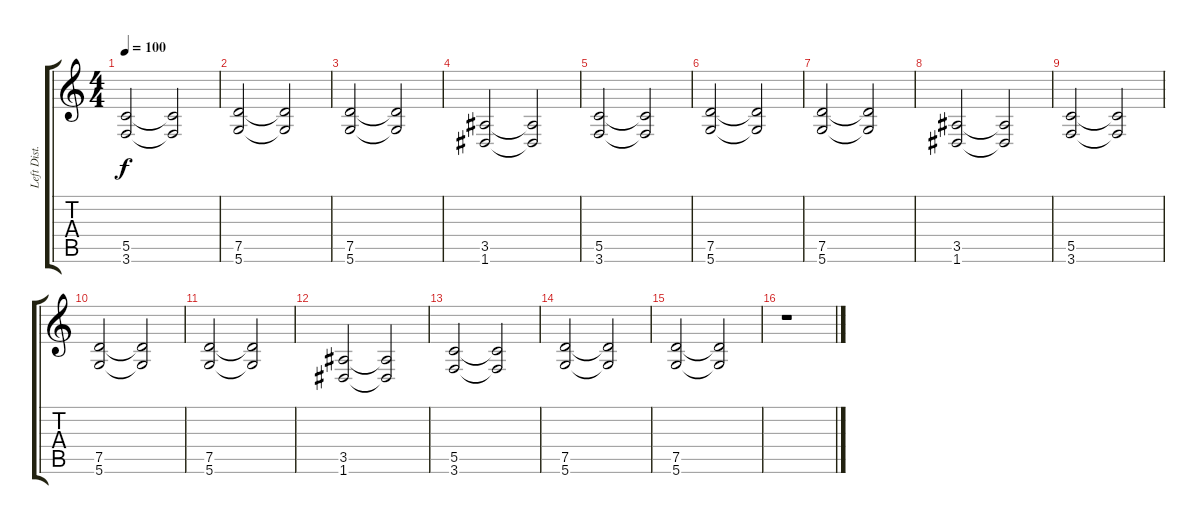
\track ("Left Dist. Guitar" "Left Dist.") {instrument distortionguitar}
\staff {score tabs}
\tuning (D4 A3 F3 C3 G2 D2) {hide}
\ts (4 4)
\tempo 100
\clef g2
\ks c
(5.5 3.6).2{dy f} (5.5{t} 3.6{t}).2 |
(7.5 5.6).2 (7.5{t} 5.6{t}).2 |
(7.5 5.6).2{volume 9} (7.5{t} 5.6{t}).2 |
(3.5 1.6).2 (3.5{t} 1.6{t}).2 |
(5.5 3.6).2 (5.5{t} 3.6{t}).2 |
(7.5 5.6).2 (7.5{t} 5.6{t}).2 |
(7.5 5.6).2{volume 4} (7.5{t} 5.6{t}).2 |
(3.5 1.6).2 (3.5{t} 1.6{t}).2 |
(5.5 3.6).2 (5.5{t} 3.6{t}).2 |
(7.5 5.6).2 (7.5{t} 5.6{t}).2 |
(7.5 5.6).2{volume 0} (7.5{t} 5.6{t}).2 |
(3.5 1.6).2 (3.5{t} 1.6{t}).2 |
(5.5 3.6).2 (5.5{t} 3.6{t}).2 |
(7.5 5.6).2 (7.5{t} 5.6{t}).2 |
(7.5 5.6).2 (7.5{t} 5.6{t}).2 |
r.1{volume 0}
